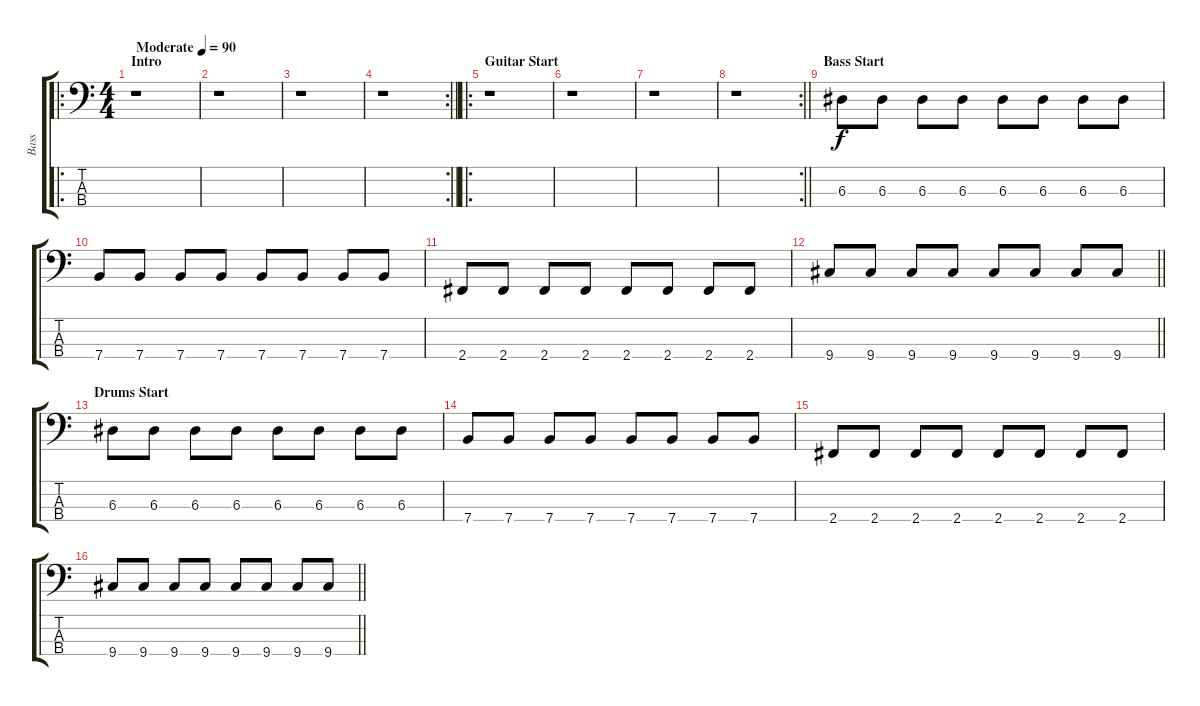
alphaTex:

\track ("Bass" "Bass") {instrument electricbassfinger}
\staff {score tabs}
\tuning (G2 D2 A1 E1) {hide}
\ro
\ts (4 4)
\section ("" "Intro")
\tempo (90 "Moderate")
\clef f4
\ks c
r.1{dy f instrument electricbassfinger} |
r.1 |
r.1 |
\rc 2
\barLineRight lightlight
r.1 |
\ro
\section ("" "Guitar Start")
r.1 |
r.1 |
r.1 |
\rc 2
\barLineRight lightlight
r.1 |
\section ("" "Bass Start")
6.3.8 6.3.8 6.3.8 6.3.8 6.3.8 6.3.8 6.3.8 6.3.8 |
7.4.8 7.4.8 7.4.8 7.4.8 7.4.8 7.4.8 7.4.8 7.4.8 |
2.4.8 2.4.8 2.4.8 2.4.8 2.4.8 2.4.8 2.4.8 2.4.8 |
\barLineRight lightlight
9.4.8 9.4.8 9.4.8 9.4.8 9.4.8 9.4.8 9.4.8 9.4.8 |
\section ("" "Drums Start")
6.3.8 6.3.8 6.3.8 6.3.8 6.3.8 6.3.8 6.3.8 6.3.8 |
7.4.8 7.4.8 7.4.8 7.4.8 7.4.8 7.4.8 7.4.8 7.4.8 |
2.4.8 2.4.8 2.4.8 2.4.8 2.4.8 2.4.8 2.4.8 2.4.8 |
\barLineRight lightlight
9.4.8 9.4.8 9.4.8 9.4.8 9.4.8 9.4.8 9.4.8 9.4.8
